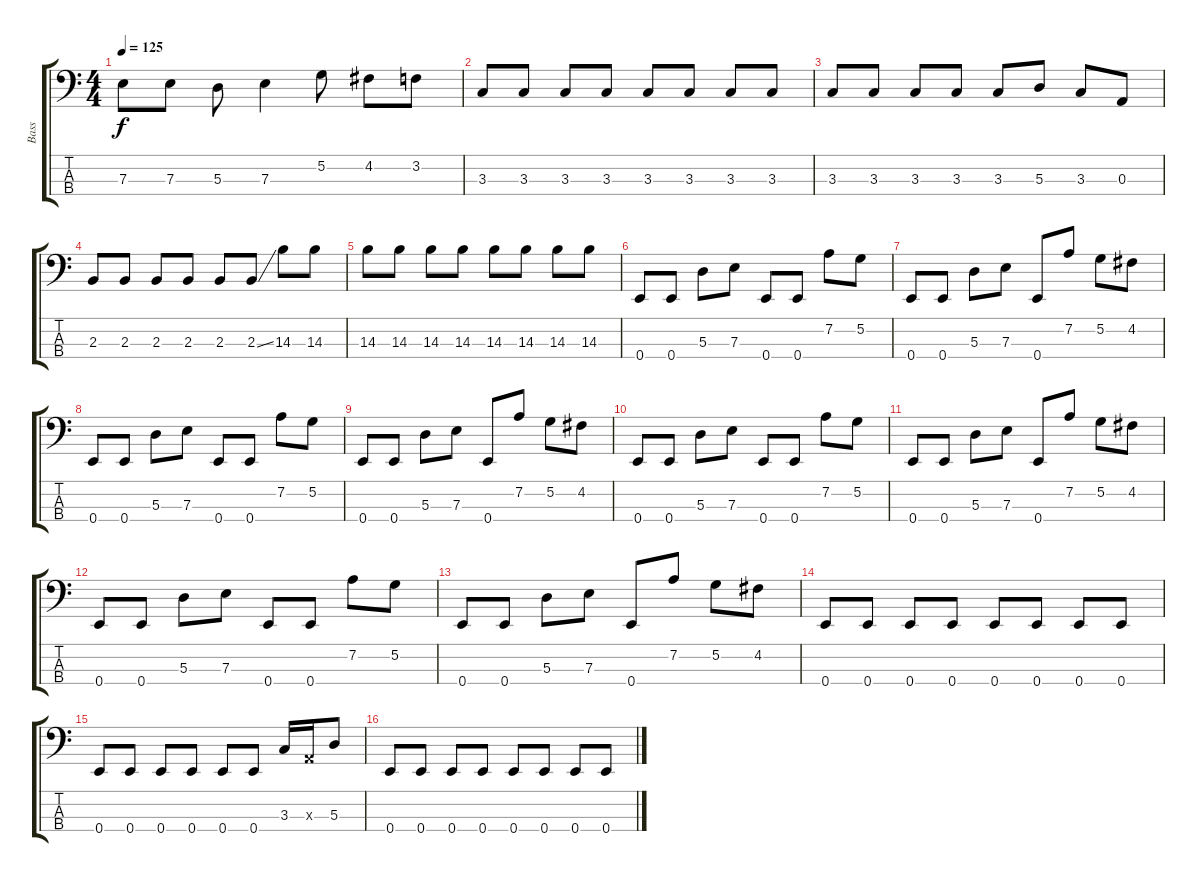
\track ("Bass" "Bass") {instrument electricbassfinger}
\staff {score tabs}
\tuning (G2 D2 A1 E1) {hide}
\ts (4 4)
\tempo 125
\clef f4
\ks c
7.3.8{dy f} 7.3.8 5.3.8 7.3.4 5.2.8 4.2.8 3.2.8 |
3.3.8 3.3.8 3.3.8 3.3.8 3.3.8 3.3.8 3.3.8 3.3.8 |
3.3.8 3.3.8 3.3.8 3.3.8 3.3.8 5.3.8 3.3.8 0.3.8 |
2.3.8 2.3.8 2.3.8 2.3.8 2.3.8 2.3{ss}.8 14.3.8 14.3.8 |
14.3.8 14.3.8 14.3.8 14.3.8 14.3.8 14.3.8 14.3.8 14.3.8 |
0.4.8 0.4.8 5.3.8 7.3.8 0.4.8 0.4.8 7.2.8 5.2.8 |
0.4.8 0.4.8 5.3.8 7.3.8 0.4.8 7.2.8 5.2.8 4.2.8 |
0.4.8 0.4.8 5.3.8 7.3.8 0.4.8 0.4.8 7.2.8 5.2.8 |
0.4.8 0.4.8 5.3.8 7.3.8 0.4.8 7.2.8 5.2.8 4.2.8 |
0.4.8 0.4.8 5.3.8 7.3.8 0.4.8 0.4.8 7.2.8 5.2.8 |
0.4.8 0.4.8 5.3.8 7.3.8 0.4.8 7.2.8 5.2.8 4.2.8 |
0.4.8 0.4.8 5.3.8 7.3.8 0.4.8 0.4.8 7.2.8 5.2.8 |
0.4.8 0.4.8 5.3.8 7.3.8 0.4.8 7.2.8 5.2.8 4.2.8 |
0.4.8 0.4.8 0.4.8 0.4.8 0.4.8 0.4.8 0.4.8 0.4.8 |
0.4.8 0.4.8 0.4.8 0.4.8 0.4.8 0.4.8 3.3.16 0.3{x}.16 5.3.8 |
0.4.8 0.4.8 0.4.8 0.4.8 0.4.8 0.4.8 0.4.8 0.4.8
